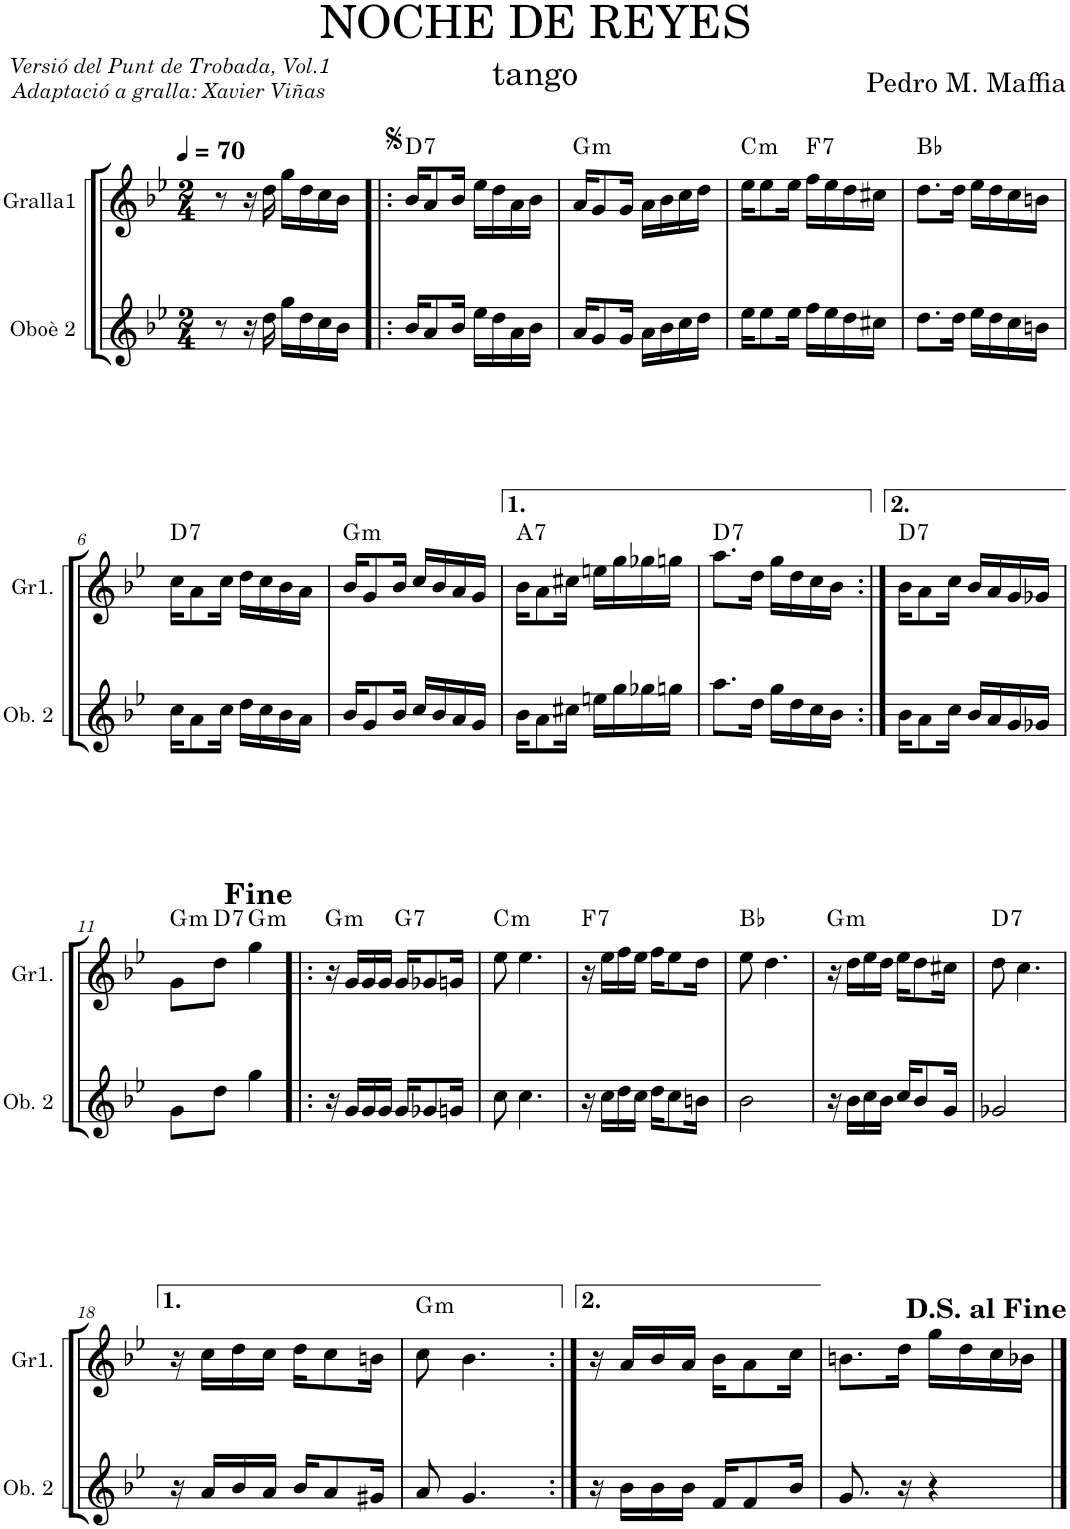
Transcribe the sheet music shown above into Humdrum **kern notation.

**kern	**kern	**harte
*part2	*part1	*part1
*staff2	*staff1	*
*I"Oboè 2	*I"Gralla1	*
*I'Ob. 2	*I'Gr1.	*
*clefG2	*clefG2	*
*k[b-e-]	*k[b-e-]	*
*M2/4	*M2/4	*
*MM70	*MM70	*
=1	=1	=1
8r	8r	.
16r	16r	.
16dd\	16dd\	.
16gg\LL	16gg\LL	.
16dd\	16dd\	.
16cc\	16cc\	.
16b-\JJ	16b-\JJ	.
=2!|:	=2!|:	=2!|:
!	!	!LO:H:kt=7
16b-/KL	16b-/KL	D:7
8a/	8a/	.
16b-/Jk	16b-/Jk	.
16ee-\LL	16ee-\LL	.
16dd\	16dd\	.
16a\	16a\	.
16b-\JJ	16b-\JJ	.
=3	=3	=3
!	!	!LO:H:kt=m
16a/KL	16a/KL	G:min
8g/	8g/	.
16g/Jk	16g/Jk	.
16a\LL	16a\LL	.
16b-\	16b-\	.
16cc\	16cc\	.
16dd\JJ	16dd\JJ	.
=4	=4	=4
!	!	!LO:H:kt=m
16ee-\KL	16ee-\KL	C:min
8ee-\	8ee-\	.
16ee-\Jk	16ee-\Jk	.
!	!	!LO:H:kt=7
16ff\LL	16ff\LL	F:7
16ee-\	16ee-\	.
16dd\	16dd\	.
16cc#X\JJ	16cc#X\JJ	.
=5	=5	=5
8.dd\L	8.dd\L	Bb:maj
16dd\Jk	16dd\Jk	.
16ee-\LL	16ee-\LL	.
16dd\	16dd\	.
16cc\	16cc\	.
16bn\JJ	16bn\JJ	.
!!LO:LB:g=z
=6	=6	=6
!	!	!LO:H:kt=7
16cc\KL	16cc\KL	D:7
8a\	8a\	.
16cc\Jk	16cc\Jk	.
16dd\LL	16dd\LL	.
16cc\	16cc\	.
16b-\	16b-\	.
16a\JJ	16a\JJ	.
=7	=7	=7
!	!	!LO:H:kt=m
16b-/KL	16b-/KL	G:min
8g/	8g/	.
16b-/Jk	16b-/Jk	.
16cc/LL	16cc/LL	.
16b-/	16b-/	.
16a/	16a/	.
16g/JJ	16g/JJ	.
=8	=8	=8
!	!	!LO:H:kt=7
16b-\KL	16b-\KL	A:7
8a\	8a\	.
16cc#X\Jk	16cc#X\Jk	.
16een\LL	16een\LL	.
16gg\	16gg\	.
16gg-X\	16gg-X\	.
16ggn\JJ	16ggn\JJ	.
=9	=9	=9
!	!	!LO:H:kt=7
8.aa\L	8.aa\L	D:7
16dd\Jk	16dd\Jk	.
16gg\LL	16gg\LL	.
16dd\	16dd\	.
16cc\	16cc\	.
16b-\JJ	16b-\JJ	.
=10:|!	=10:|!	=10:|!
!	!	!LO:H:kt=7
16b-\KL	16b-\KL	D:7
8a\	8a\	.
16cc\Jk	16cc\Jk	.
16b-/LL	16b-/LL	.
16a/	16a/	.
16g/	16g/	.
16g-X/JJ	16g-X/JJ	.
!!LO:LB:g=z
=11	=11	=11
!	!	!LO:H:kt=m
8g\L	8g\L	G:min
!	!	!LO:H:kt=7
8dd\J	8dd\J	D:7
!	!	!LO:H:kt=m
4gg\	4gg\	G:min
=12!|:	=12!|:	=12!|:
!	!	!LO:H:kt=m
16r	16r	G:min
16g/LL	16g/LL	.
16g/	16g/	.
16g/JJ	16g/JJ	.
!	!	!LO:H:kt=7
16g/KL	16g/KL	G:7
8g-X/	8g-X/	.
16gn/Jk	16gn/Jk	.
=13	=13	=13
!	!	!LO:H:kt=m
8cc\	8ee-\	C:min
4.cc\	4.ee-\	.
=14	=14	=14
!	!	!LO:H:kt=7
16r	16r	F:7
16cc\LL	16ee-\LL	.
16dd\	16ff\	.
16cc\JJ	16ee-\JJ	.
16dd\KL	16ff\KL	.
8cc\	8ee-\	.
16bn\Jk	16dd\Jk	.
=15	=15	=15
2b-\	8ee-\	Bb:maj
.	4.dd\	.
=16	=16	=16
!	!	!LO:H:kt=m
16r	16r	G:min
16b-\LL	16dd\LL	.
16cc\	16ee-\	.
16b-\JJ	16dd\JJ	.
16cc/KL	16ee-\KL	.
8b-/	8dd\	.
16g/Jk	16cc#X\Jk	.
=17	=17	=17
!	!	!LO:H:kt=7
2g-X/	8dd\	D:7
.	4.cc\	.
!!LO:LB:g=z
=18	=18	=18
16r	16r	.
16a/LL	16cc\LL	.
16b-/	16dd\	.
16a/JJ	16cc\JJ	.
16b-/KL	16dd\KL	.
8a/	8cc\	.
16g#X/Jk	16bn\Jk	.
=19	=19	=19
!	!	!LO:H:kt=m
8a/	8cc\	G:min
4.g/	4.b-\	.
=20:|!	=20:|!	=20:|!
16r	16r	.
16b-\LL	16a/LL	.
16b-\	16b-/	.
16b-\JJ	16a/JJ	.
16f/KL	16b-\KL	.
8f/	8a\	.
16b-/Jk	16cc\Jk	.
=21	=21	=21
8.g/	8.bn\L	.
16r	16dd\Jk	.
4r	16gg\LL	.
.	16dd\	.
.	16cc\	.
.	16b-X\JJ	.
==	==	==
*-	*-	*-
